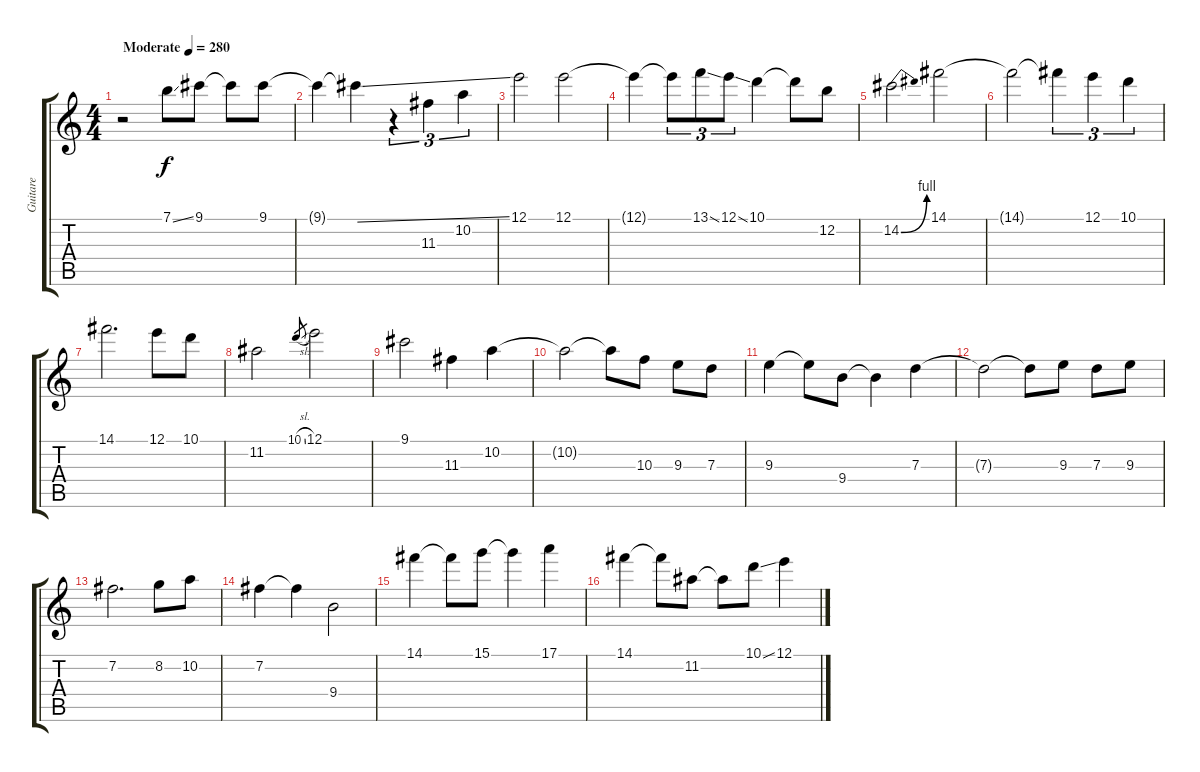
\track ("Guitare" "Guitare") {instrument overdrivenguitar}
\staff {score tabs}
\tuning (E4 B3 G3 D3 A2 E2) {hide}
\ts (4 4)
\tempo (280 "Moderate")
\clef g2
\ks c
r.2{dy f instrument overdrivenguitar} 7.1{ss}.8 9.1.8 9.1{t}.8 9.1.8 |
9.1{t}.4 9.1{ss t}.4 r.4{tu (3 2)} 11.3.4{tu (3 2)} 10.2.4{tu (3 2)} |
12.1.2 12.1.2 |
12.1{t}.4 12.1{t}.8{tu (3 2)} 13.1{ss}.8{tu (3 2)} 12.1{ss}.8{tu (3 2)} 10.1.4 10.1{t}.8 12.2.8 |
14.2{be (bend 0 0 60 4)}.2 14.1.2 |
14.1{t}.2 14.1{t}.4{tu (3 2)} 12.1.4{tu (3 2)} 10.1.4{tu (3 2)} |
14.1.2{d} 12.1.8 10.1.8 |
11.2.2 10.1{sl}.8{gr} 12.1.2 |
9.1.2 11.3.4 10.2.4 |
10.2{t}.2 10.2{t}.8 10.3.8 9.3.8 7.3.8 |
9.3.4 9.3{t}.8 9.4.8 9.4{t}.4 7.3.4 |
7.3{t}.2 7.3{t}.8 9.3.8 7.3.8 9.3.8 |
7.2.2{d} 8.2.8 10.2.8 |
7.2.4 7.2{t}.4 9.4.2 |
14.1.4 14.1{t}.8 15.1.8 15.1{t}.4 17.1.4 |
14.1.4 14.1{t}.8 11.2.8 11.2{t}.8 10.1{ss}.8 12.1.4
